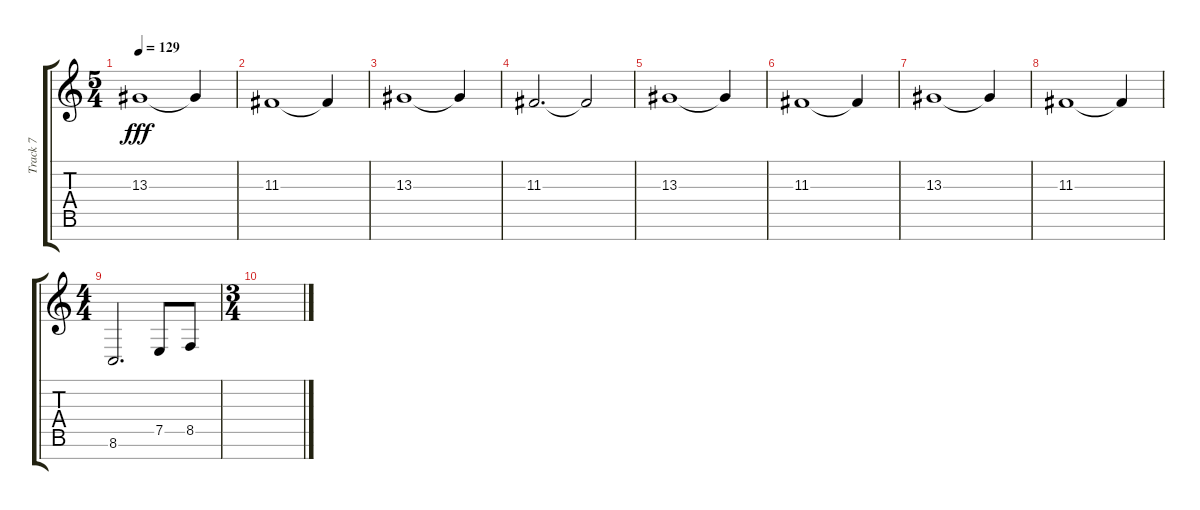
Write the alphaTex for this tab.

\track ("Track 7" "Track 7") {instrument stringensemble1}
\staff {score tabs}
\tuning (E4 B3 G3 D3 A2 E2 B1) {hide}
\ts (5 4)
\tempo 129
\clef g2
\ks c
13.3.1{dy fff} 13.3{t}.4 |
11.3.1 11.3{t}.4 |
13.3.1 13.3{t}.4 |
11.3.2{d} 11.3{t}.2 |
13.3.1 13.3{t}.4 |
11.3.1 11.3{t}.4 |
13.3.1 13.3{t}.4 |
11.3.1 11.3{t}.4 |
\ts (4 4)
8.6.2{d} 7.5.8 8.5.8 |
\ts (3 4)
